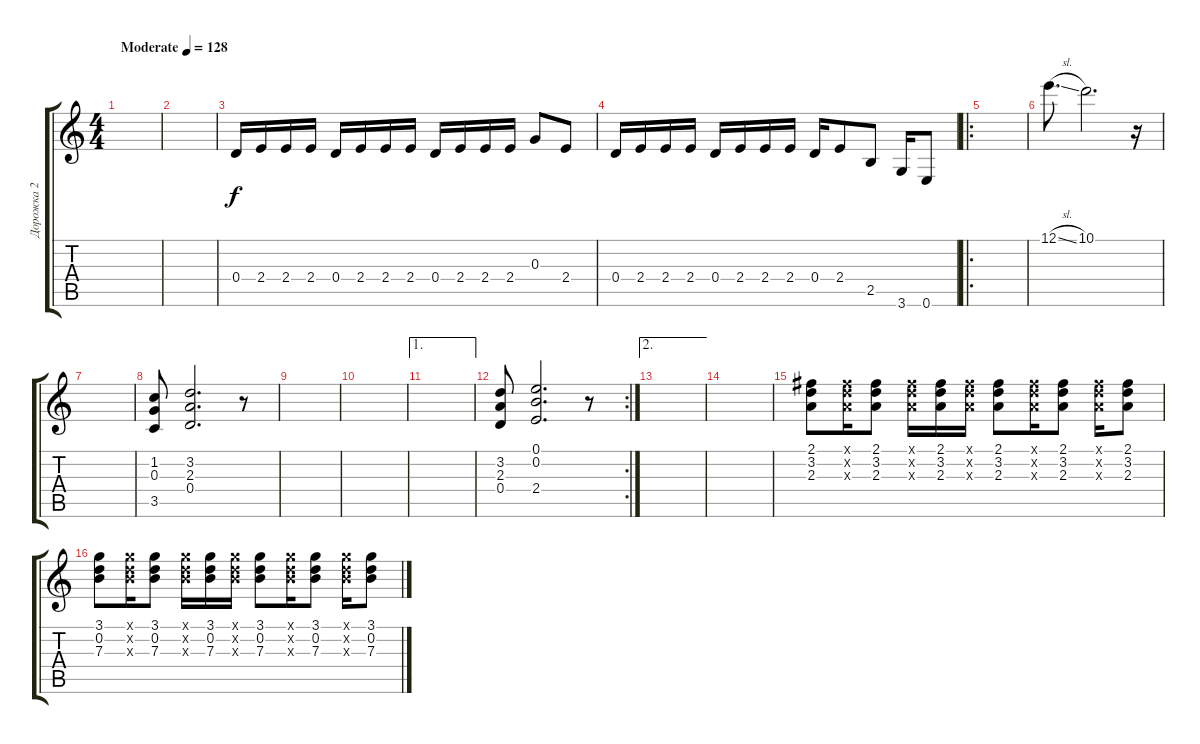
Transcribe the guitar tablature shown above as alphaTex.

\track ("Дорожка 2" "Дорожка 2") {instrument overdrivenguitar}
\staff {score tabs}
\tuning (E4 B3 G3 D3 A2 E2) {hide}
\ts (4 4)
\tempo (128 "Moderate")
\clef g2
\ks c
|
|
0.4.16 2.4.16 2.4.16 2.4.16 0.4.16 2.4.16 2.4.16 2.4.16 0.4.16 2.4.16 2.4.16 2.4.16 0.3.8 2.4.8 |
0.4.16 2.4.16 2.4.16 2.4.16 0.4.16 2.4.16 2.4.16 2.4.16 0.4.16 2.4.8 2.5.8 3.6.16 0.6.8 |
\ro
|
12.1{sl}.8{d} 10.1.2{d} r.16 |
|
(1.2 0.3 3.5).8 (3.2 2.3 0.4).2{d} r.8 |
|
|
\ae 1
|
\rc 2
(3.2 2.3 0.4).8 (0.1 0.2 2.4).2{d} r.8 |
\ae 2
|
|
(2.1 3.2 2.3).8 (2.1{x} 3.2{x} 2.3{x}).16 (2.1 3.2 2.3).8 (2.1{x} 3.2{x} 2.3{x}).16 (2.1 3.2 2.3).16 (2.1{x} 3.2{x} 2.3{x}).16 (2.1 3.2 2.3).8 (2.1{x} 3.2{x} 2.3{x}).16 (2.1 3.2 2.3).8 (2.1{x} 3.2{x} 2.3{x}).16 (2.1 3.2 2.3).8 |
(3.1 0.2 7.3).8 (3.1{x} 0.2{x} 7.3{x}).16 (3.1 0.2 7.3).8 (3.1{x} 0.2{x} 7.3{x}).16 (3.1 0.2 7.3).16 (3.1{x} 0.2{x} 7.3{x}).16 (3.1 0.2 7.3).8 (3.1{x} 0.2{x} 7.3{x}).16 (3.1 0.2 7.3).8 (3.1{x} 0.2{x} 7.3{x}).16 (3.1 0.2 7.3).8
